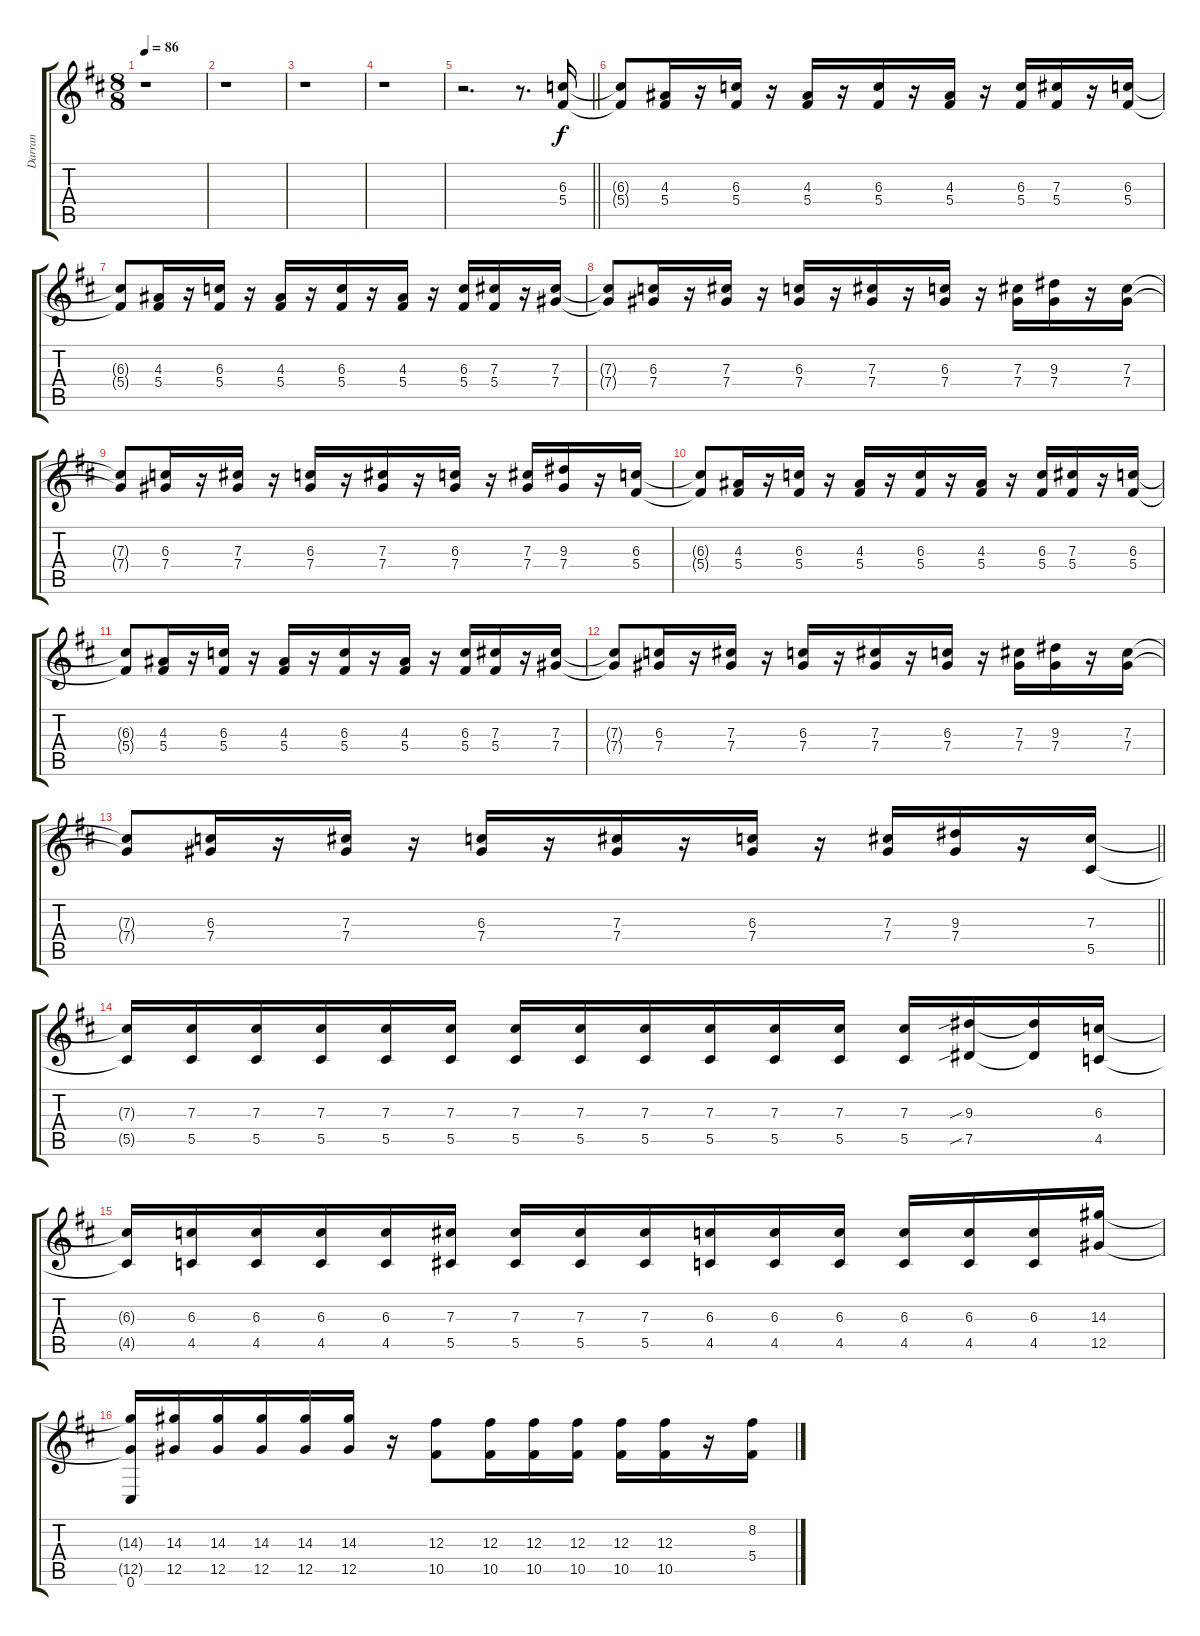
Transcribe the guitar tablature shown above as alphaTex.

\track ("Darran" "Darran") {instrument distortionguitar}
\staff {score tabs}
\tuning (Eb4 Bb3 Gb3 Db3 Ab2 Db2) {hide}
\ts (8 8)
\tempo 86
\clef g2
\ks d
r.1{dy f instrument distortionguitar} |
r.1 |
r.1 |
r.1 |
\barLineRight lightlight
r.2{d} r.8{d} (6.3 5.4).16 |
(6.3{t} 5.4{t}).8 (4.3 5.4).16 r.16 (6.3 5.4).16 r.16 (4.3 5.4).16 r.16 (6.3 5.4).16 r.16 (4.3 5.4).16 r.16 (6.3 5.4).16 (7.3 5.4).16 r.16 (6.3 5.4).16 |
(6.3{t} 5.4{t}).8 (4.3 5.4).16 r.16 (6.3 5.4).16 r.16 (4.3 5.4).16 r.16 (6.3 5.4).16 r.16 (4.3 5.4).16 r.16 (6.3 5.4).16 (7.3 5.4).16 r.16 (7.3 7.4).16 |
(7.3{t} 7.4{t}).8 (6.3 7.4).16 r.16 (7.3 7.4).16 r.16 (6.3 7.4).16 r.16 (7.3 7.4).16 r.16 (6.3 7.4).16 r.16 (7.3 7.4).16 (9.3 7.4).16 r.16 (7.3 7.4).16 |
(7.3{t} 7.4{t}).8 (6.3 7.4).16 r.16 (7.3 7.4).16 r.16 (6.3 7.4).16 r.16 (7.3 7.4).16 r.16 (6.3 7.4).16 r.16 (7.3 7.4).16 (9.3 7.4).16 r.16 (6.3 5.4).16 |
(6.3{t} 5.4{t}).8 (4.3 5.4).16 r.16 (6.3 5.4).16 r.16 (4.3 5.4).16 r.16 (6.3 5.4).16 r.16 (4.3 5.4).16 r.16 (6.3 5.4).16 (7.3 5.4).16 r.16 (6.3 5.4).16 |
(6.3{t} 5.4{t}).8 (4.3 5.4).16 r.16 (6.3 5.4).16 r.16 (4.3 5.4).16 r.16 (6.3 5.4).16 r.16 (4.3 5.4).16 r.16 (6.3 5.4).16 (7.3 5.4).16 r.16 (7.3 7.4).16 |
(7.3{t} 7.4{t}).8 (6.3 7.4).16 r.16 (7.3 7.4).16 r.16 (6.3 7.4).16 r.16 (7.3 7.4).16 r.16 (6.3 7.4).16 r.16 (7.3 7.4).16 (9.3 7.4).16 r.16 (7.3 7.4).16 |
\barLineRight lightlight
(7.3{t} 7.4{t}).8 (6.3 7.4).16 r.16 (7.3 7.4).16 r.16 (6.3 7.4).16 r.16 (7.3 7.4).16 r.16 (6.3 7.4).16 r.16 (7.3 7.4).16 (9.3 7.4).16 r.16 (7.3 5.5).16 |
(7.3{t} 5.5{t}).16 (7.3 5.5).16 (7.3 5.5).16 (7.3 5.5).16 (7.3 5.5).16 (7.3 5.5).16 (7.3 5.5).16 (7.3 5.5).16 (7.3 5.5).16 (7.3 5.5).16 (7.3 5.5).16 (7.3 5.5).16 (7.3 5.5).16 (9.3{sib} 7.5{sib}).16 (9.3{t} 7.5{t}).16 (6.3 4.5).16 |
(6.3{t} 4.5{t}).16 (6.3 4.5).16 (6.3 4.5).16 (6.3 4.5).16 (6.3 4.5).16 (7.3 5.5).16 (7.3 5.5).16 (7.3 5.5).16 (7.3 5.5).16 (6.3 4.5).16 (6.3 4.5).16 (6.3 4.5).16 (6.3 4.5).16 (6.3 4.5).16 (6.3 4.5).16 (14.3 12.5).16 |
(14.3{t} 12.5{t} 0.6).16 (14.3 12.5).16 (14.3 12.5).16 (14.3 12.5).16 (14.3 12.5).16 (14.3 12.5).16 r.16 (12.3 10.5).8 (12.3 10.5).16 (12.3 10.5).16 (12.3 10.5).16 (12.3 10.5).16 (12.3 10.5).16 r.16 (8.2 5.4).16
